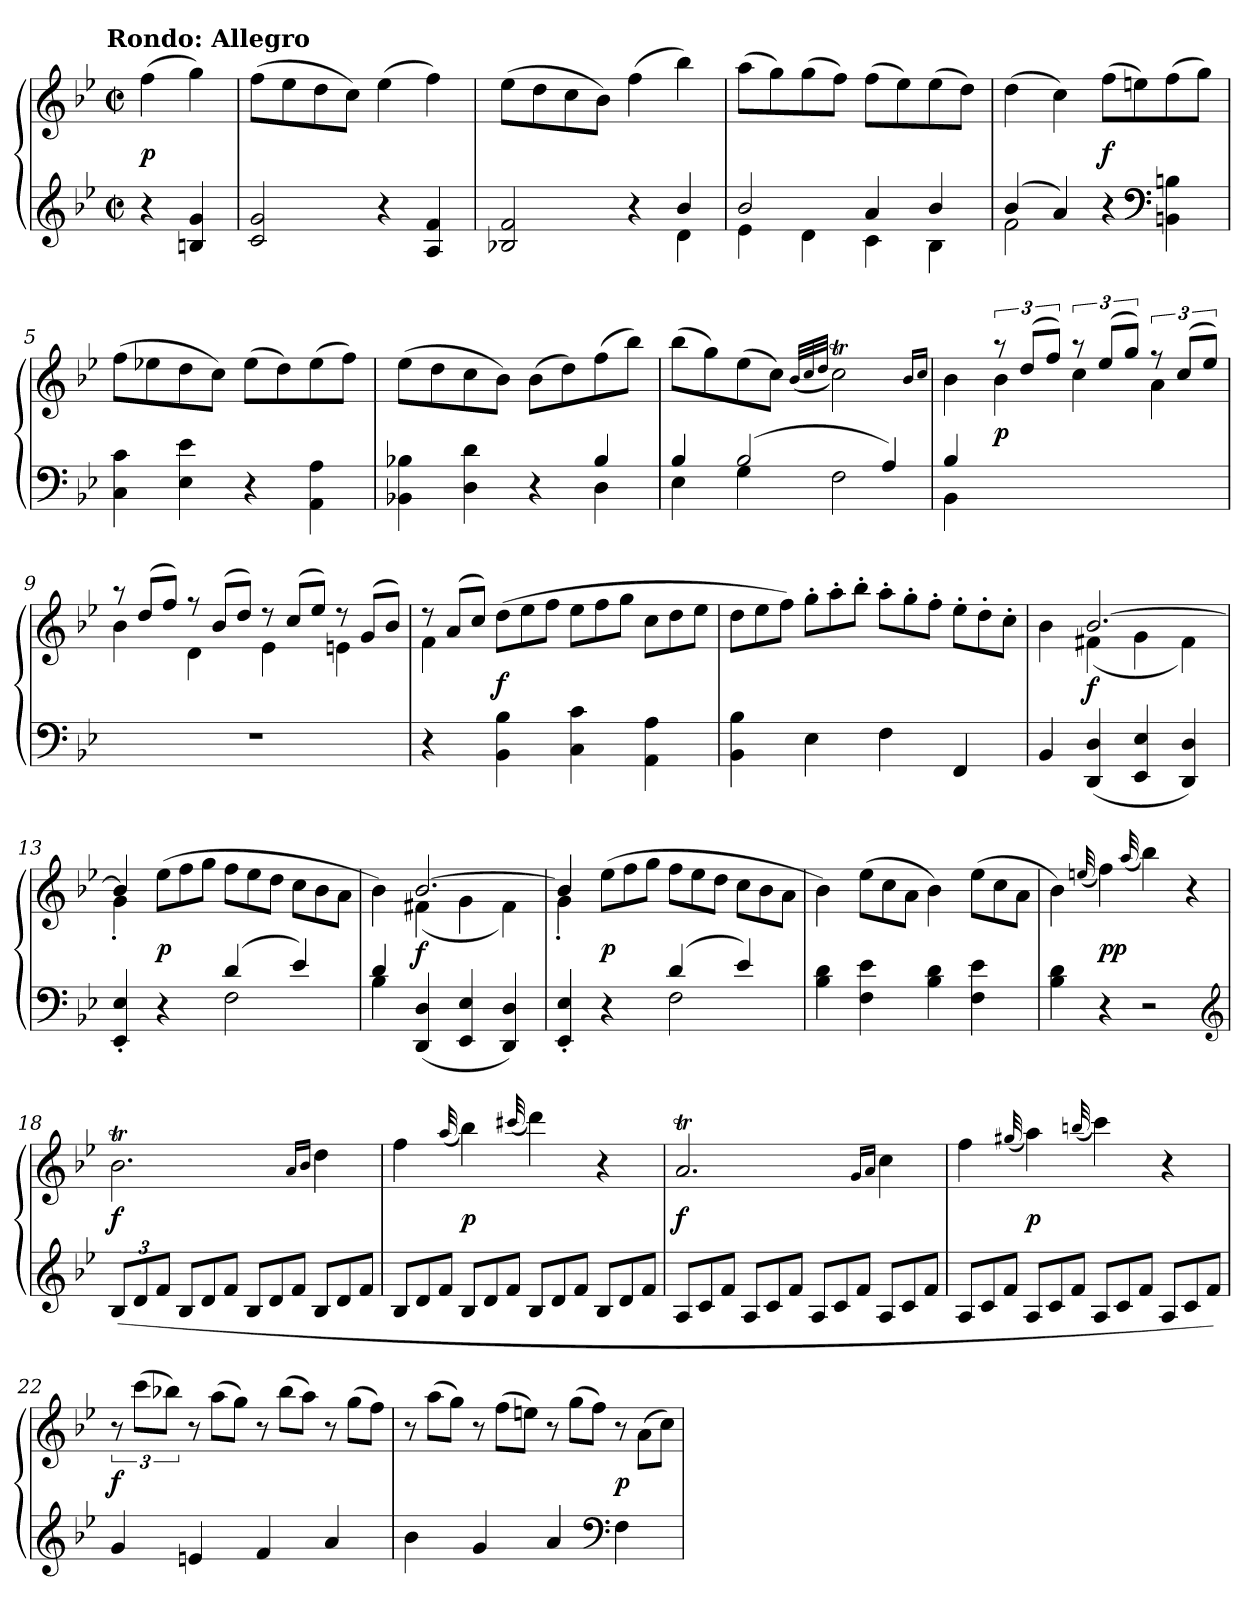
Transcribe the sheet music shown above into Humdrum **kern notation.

**kern	**kern	**dynam
*part1	*part1	*part1
*staff2	*staff1	*staff1/2
*clefG2	*clefG2	*
*k[b-e-]	*k[b-e-]	*
!!LO:TX:omd:t=Rondo&colon; Allegro
*M2/2	*M2/2	*
*met(c|)	*met(c|)	*
*MM160	*MM160	*
=	=	=
4r	(4ff	p
4Bn 4g	4gg)	.
=1	=1	=1
2c 2g	(8ffL	.
.	8ee-	.
.	8dd	.
.	8ccJ)	.
4r	(4ee-	.
4A 4f	4ff)	.
=2	=2	=2
*^	*	*
2B-X 2f	2.ryy	(8ee-L	.
.	.	8dd	.
.	.	8cc	.
.	.	8b-J)	.
4r	.	(4ff	.
4b-	4d	4bb-)	.
=3	=3	=3	=3
2b-	4e-	(8aaL	.
.	.	8gg)	.
.	4d	(8gg	.
.	.	8ffJ)	.
4a	4c	(8ffL	.
.	.	8ee-)	.
4b-	4B-	(8ee-	.
.	.	8ddJ)	.
=4	=4	=4	=4
(4b-	2f	(4dd	.
4a)	.	4cc)	.
4ryy	4r	(8ffL	f
.	.	8een)	.
*clefF4	*	*	*
4ryy	4BBn 4Bn	(8ff	.
.	.	8ggJ)	.
*v	*v	*	*
=5	=5	=5
4C 4c	(8ffL	.
.	8ee-X	.
4E- 4e-	8dd	.
.	8ccJ)	.
4r	(8ee-L	.
.	8dd)	.
4AA 4A	(8ee-	.
.	8ffJ)	.
=6	=6	=6
*^	*	*
2.ryy	4BB-X 4B-X	(8ee-L	.
.	.	8dd	.
.	4D 4d	8cc	.
.	.	8b-J)	.
.	4r	(8b-L	.
.	.	8dd)	.
4B-	4D	(8ff	.
.	.	8bb-J)	.
=7	=7	=7	=7
4B-	4E-	(8bb-L	.
.	.	8gg)	.
(2B-	4G	(8ee-	.
.	.	8ccJ)	.
.	.	(32qb-LLL	.
.	.	32qcc	.
.	.	32qddJJJ	.
.	2F	2ccT)	.
4A)	.	.	.
.	.	16qb-TTTLL	.
.	.	16qccJJ	.
=8	=8	=8	=8
*	*	*^	*
4B-	4BB-	4ryy	4b-	.
2.ryy	2.ryy	12raa	4b-	p
.	.	(12ddL	.	.
.	.	12ffJ)	.	.
.	.	12raa	4cc	.
.	.	(12ee-L	.	.
.	.	12ggJ)	.	.
.	.	12rff	4a	.
.	.	(12ccL	.	.
.	.	12ee-J)	.	.
*v	*v	*	*	*
=9	=9	=9	=9
*	*Xtuplet	*	*
1r	12raa	4b-	.
.	(12ddL	.	.
.	12ffJ)	.	.
.	12r	4d	.
.	(12b-L	.	.
.	12ddJ)	.	.
.	12rdd	4e-	.
.	(12ccL	.	.
.	12ee-J)	.	.
.	12rdd	4en	.
.	(12gL	.	.
.	12b-J)	.	.
=10	=10	=10	=10
4r	12rdd	4f	.
.	(12aL	.	.
.	12ccJ)	.	.
4BB- 4B-	2.ryy	(12ddL	f
.	.	12ee-	.
.	.	12ffJ	.
4C 4c	.	12ee-L	.
.	.	12ff	.
.	.	12ggJ	.
4AA 4A	.	12ccL	.
.	.	12dd	.
.	.	12ee-J	.
*	*v	*v	*
=11	=11	=11
4BB- 4B-	12ddL	.
.	12ee-	.
.	12ffJ)	.
4E-	12gg'L	.
.	12aa'	.
.	12bb-'J	.
4F	12aa'L	.
.	12gg'	.
.	12ff'J	.
4FF	12ee-'L	.
.	12dd'	.
.	12cc'J	.
=12	=12	=12
*	*^	*
4BB-	4ryy	4b-	.
(4DD 4D	[2.b-	(4f#X	f
4EE- 4E-	.	4g	.
4DD 4D)	.	4f#)	.
=13	=13	=13	=13
*^	*	*	*
4EE-' 4E-'	2ryy	4b-]	4g'	.
4r	.	2.ryy	(12ee-L	p
.	.	.	12ff	.
.	.	.	12ggJ	.
(4d	2F	.	12ffL	.
.	.	.	12ee-	.
.	.	.	12ddJ	.
4e-)	.	.	12ccL	.
.	.	.	12b-	.
.	.	.	12aJ	.
=14	=14	=14	=14	=14
4d	4B-	4ryy	4b-)	.
(4DD 4D	2.ryy	[2.b-	(4f#X	f
4EE- 4E-	.	.	4g	.
4DD 4D)	.	.	4f#)	.
=15	=15	=15	=15	=15
4EE-' 4E-'	2ryy	4b-]	4g'	.
4r	.	2.ryy	(12ee-L	p
.	.	.	12ff	.
.	.	.	12ggJ	.
(4d	2F	.	12ffL	.
.	.	.	12ee-	.
.	.	.	12ddJ	.
4e-)	.	.	12ccL	.
.	.	.	12b-	.
.	.	.	12aJ	.
*v	*v	*	*	*
*	*v	*v	*
=16	=16	=16
4B- 4d	4b-)	.
4F 4e-	(12ee-L	.
.	12cc	.
.	12aJ	.
4B- 4d	4b-)	.
4F 4e-	(12ee-L	.
.	12cc	.
.	12aJ	.
=17	=17	=17
4B- 4d	4b-)	.
.	(32qqeen	.
4r	4ff)	pp
.	(32qqaa	.
2r	4bb-)	.
.	4r	.
*clefG2	*	*
=18	=18	=18
(12B-L	2.b-T	f
12d	.	.
12fJ	.	.
*Xtuplet	*	*
12B-L	.	.
12d	.	.
12fJ	.	.
12B-L	.	.
12d	.	.
12fJ	.	.
.	16qaTTTLL	.
.	16qb-JJ	.
12B-L	4dd	.
12d	.	.
12fJ	.	.
=19	=19	=19
12B-L	4ff	.
12d	.	.
12fJ	.	.
.	(32qqaa	.
12B-L	4bb-)	p
12d	.	.
12fJ	.	.
.	(32qqccc#X	.
12B-L	4ddd)	.
12d	.	.
12fJ	.	.
12B-L	4r	.
12d	.	.
12fJ	.	.
=20	=20	=20
12AL	2.at	f
12c	.	.
12fJ	.	.
12AL	.	.
12c	.	.
12fJ	.	.
12AL	.	.
12c	.	.
12fJ	.	.
.	16qgTTTLL	.
.	16qaJJ	.
12AL	4cc	.
12c	.	.
12fJ	.	.
=21	=21	=21
12AL	4ff	.
12c	.	.
12fJ	.	.
.	(32qqgg#X	.
12AL	4aa)	p
12c	.	.
12fJ	.	.
.	(32qqbbn	.
12AL	4ccc)	.
12c	.	.
12fJ	.	.
12AL	4r	.
12c	.	.
12fJ)	.	.
=22	=22	=22
*	*tuplet	*
4g	12r	f
.	(12cccL	.
.	12bb-XJ)	.
*	*Xtuplet	*
4en	12r	.
.	(12aaL	.
.	12ggJ)	.
4f	12r	.
.	(12bb-L	.
.	12aaJ)	.
4a	12r	.
.	(12ggL	.
.	12ffJ)	.
=23	=23	=23
4b-	12r	.
.	(12aaL	.
.	12ggJ)	.
4g	12r	.
.	(12ffL	.
.	12eenJ)	.
4a	12r	.
.	(12ggL	.
.	12ffJ)	.
*clefF4	*	*
4F	12r	p
.	(12aL	.
.	12ccJ)	.
=	=	=
*-	*-	*-
